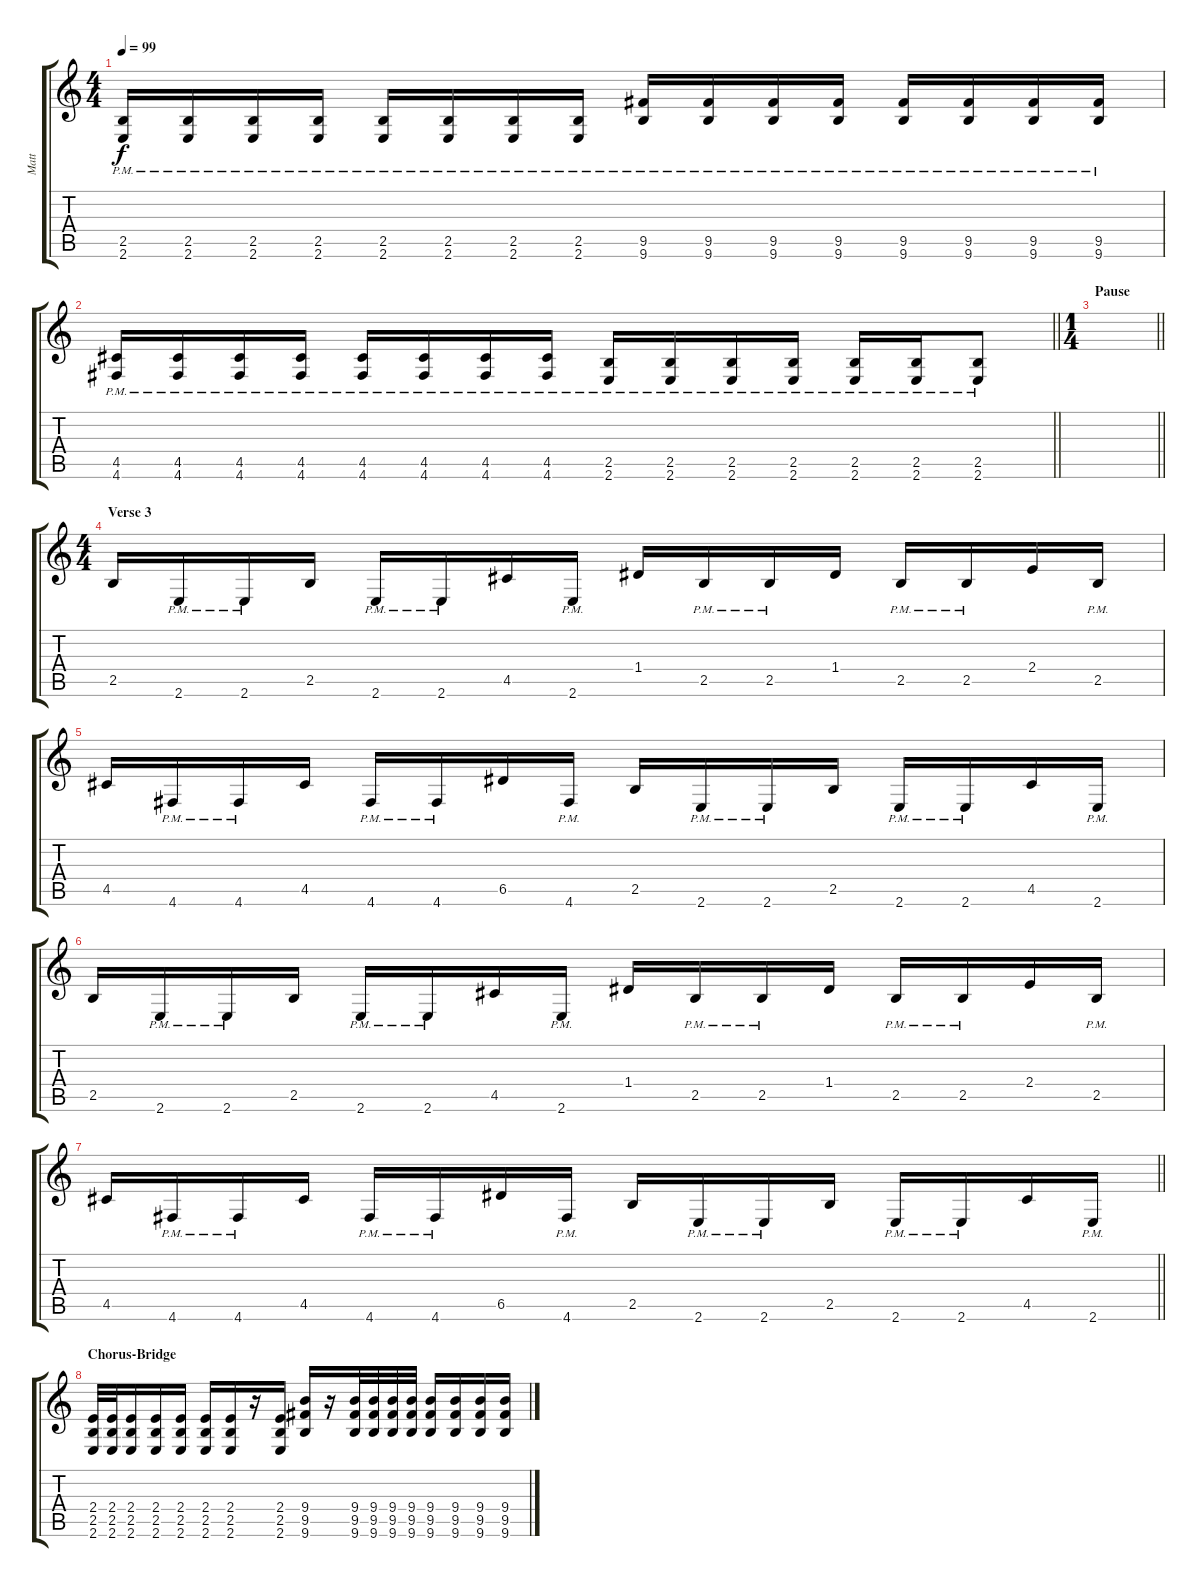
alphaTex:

\track ("Matt" "Matt") {instrument overdrivenguitar}
\staff {score tabs}
\tuning (E4 B3 G3 D3 A2 D2) {hide}
\ts (4 4)
\tempo 99
\clef g2
\ks c
(2.5{pm} 2.6{pm}).16{dy f} (2.5{pm} 2.6{pm}).16 (2.5{pm} 2.6{pm}).16 (2.5{pm} 2.6{pm}).16 (2.5{pm} 2.6{pm}).16 (2.5{pm} 2.6{pm}).16 (2.5{pm} 2.6{pm}).16 (2.5{pm} 2.6{pm}).16 (9.5{pm} 9.6{pm}).16 (9.5{pm} 9.6{pm}).16 (9.5{pm} 9.6{pm}).16 (9.5{pm} 9.6{pm}).16 (9.5{pm} 9.6{pm}).16 (9.5{pm} 9.6{pm}).16 (9.5{pm} 9.6{pm}).16 (9.5{pm} 9.6{pm}).16 |
\barLineRight lightlight
(4.5{pm} 4.6{pm}).16 (4.5{pm} 4.6{pm}).16 (4.5{pm} 4.6{pm}).16 (4.5{pm} 4.6{pm}).16 (4.5{pm} 4.6{pm}).16 (4.5{pm} 4.6{pm}).16 (4.5{pm} 4.6{pm}).16 (4.5{pm} 4.6{pm}).16 (2.5{pm} 2.6{pm}).16 (2.5{pm} 2.6{pm}).16 (2.5{pm} 2.6{pm}).16 (2.5{pm} 2.6{pm}).16 (2.5{pm} 2.6{pm}).16 (2.5{pm} 2.6{pm}).16 (2.5{pm} 2.6{pm}).8 |
\ts (1 4)
\section ("" "Pause")
\barLineRight lightlight
|
\ts (4 4)
\section ("" "Verse 3 ")
2.5.16 2.6{pm}.16 2.6{pm}.16 2.5.16 2.6{pm}.16 2.6{pm}.16 4.5.16 2.6{pm}.16 1.4.16 2.5{pm}.16 2.5{pm}.16 1.4.16 2.5{pm}.16 2.5{pm}.16 2.4.16 2.5{pm}.16 |
4.5.16 4.6{pm}.16 4.6{pm}.16 4.5.16 4.6{pm}.16 4.6{pm}.16 6.5.16 4.6{pm}.16 2.5.16 2.6{pm}.16 2.6{pm}.16 2.5.16 2.6{pm}.16 2.6{pm}.16 4.5.16 2.6{pm}.16 |
2.5.16 2.6{pm}.16 2.6{pm}.16 2.5.16 2.6{pm}.16 2.6{pm}.16 4.5.16 2.6{pm}.16 1.4.16 2.5{pm}.16 2.5{pm}.16 1.4.16 2.5{pm}.16 2.5{pm}.16 2.4.16 2.5{pm}.16 |
\barLineRight lightlight
4.5.16 4.6{pm}.16 4.6{pm}.16 4.5.16 4.6{pm}.16 4.6{pm}.16 6.5.16 4.6{pm}.16 2.5.16 2.6{pm}.16 2.6{pm}.16 2.5.16 2.6{pm}.16 2.6{pm}.16 4.5.16 2.6{pm}.16 |
\section ("" "Chorus-Bridge")
(2.4 2.5 2.6).32 (2.4 2.5 2.6).32 (2.4 2.5 2.6).16 (2.4 2.5 2.6).16 (2.4 2.5 2.6).16 (2.4 2.5 2.6).16 (2.4 2.5 2.6).16 r.16 (2.4 2.5 2.6).16 (9.4 9.5 9.6).16 r.16 (9.4 9.5 9.6).32 (9.4 9.5 9.6).32 (9.4 9.5 9.6).32 (9.4 9.5 9.6).32 (9.4 9.5 9.6).16 (9.4 9.5 9.6).16 (9.4 9.5 9.6).16 (9.4 9.5 9.6).16
